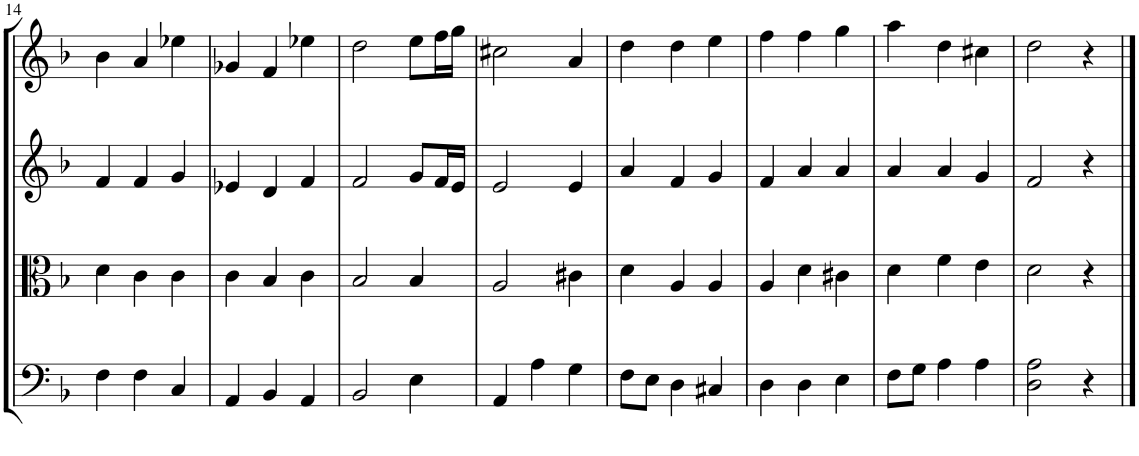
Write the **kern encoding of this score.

**kern	**kern	**kern	**kern
*part4	*part3	*part2	*part1
*staff4	*staff3	*staff2	*staff1
*I"Violoncello	*I"Viola	*I"Violin II	*I"Violin I
*I'Vc	*I'Vla	*I'Vln	*I'Vln
!!LO:PB:g=z
*clefF4	*clefC3	*clefG2	*clefG2
*k[b-]	*k[b-]	*k[b-]	*k[b-]
*M3/4	*M3/4	*M3/4	*M3/4
=14	=14	=14	=14
4F\	4d\	4f/	4b-\
4F\	4c\	4f/	4a/
4C/	4c\	4g/	4ee-X\
=15	=15	=15	=15
4AA/	4c\	4e-X/	4g-X/
4BB-/	4B-/	4d/	4f/
4AA/	4c\	4f/	4ee-X\
=16	=16	=16	=16
2BB-/	2B-/	2f/	2dd\
4E\	4B-/	8g/L	8ee\L
.	.	16f/L	16ff\L
.	.	16e/JJ	16gg\JJ
=17	=17	=17	=17
4AA/	2A/	2e/	2cc#X\
4A\	.	.	.
4G\	4c#X\	4e/	4a/
=18	=18	=18	=18
8F\L	4d\	4a/	4dd\
8E\J	.	.	.
4D\	4A/	4f/	4dd\
4C#X/	4A/	4g/	4ee\
=19	=19	=19	=19
4D\	4A/	4f/	4ff\
4D\	4d\	4a/	4ff\
4E\	4c#X\	4a/	4gg\
=20	=20	=20	=20
8F\L	4d\	4a/	4aa\
8G\J	.	.	.
4A\	4f\	4a/	4dd\
4A\	4e\	4g/	4cc#X\
=21	=21	=21	=21
2D\ 2A\	2d\	2f/	2dd\
4r	4r	4r	4r
==	==	==	==
*-	*-	*-	*-
